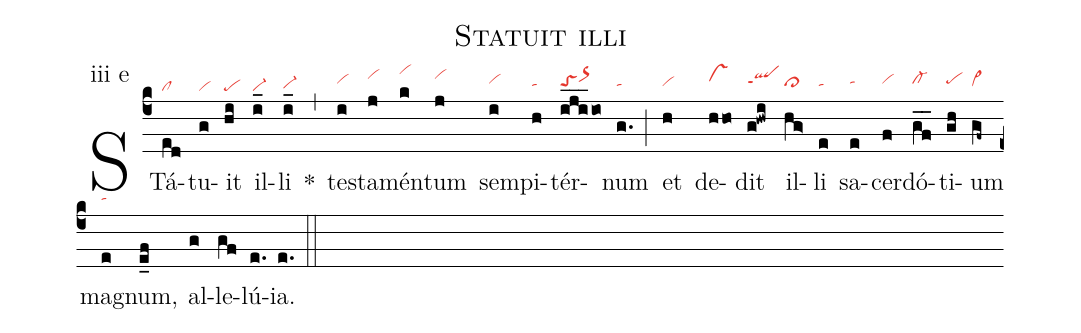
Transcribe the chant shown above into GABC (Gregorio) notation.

name: Statuit illi;
annotation: iii e;
mode: 3;
nabc-lines: 1;
%%
(c4)
STá(ed|cl)tu(g|vi)it(hi|pe) il(i_|vi-)li(i_|vi-hg) *(,)
te(i|vihi)sta(j|vihk)mén(k|vihm)tum(j|vihk) sem(i|vihi)pi(h|tahh)tér(iji___io>|toShhor>hj)num(g.|tahh) (;)
et(h|vihh) de(hho|vshj)dit(g!hwi|qlhippt1) il(hg>|cl>hh)li(e|tahh) sa(e|tahi)cer(f|vihi)dó(gf__|cl-hi)ti(gh|pehi)um(gf~|vi>hh) ma(e|tahh)gnum,(e_f) al(g)le(gf)lú(e.)ia.(e.) (::)
